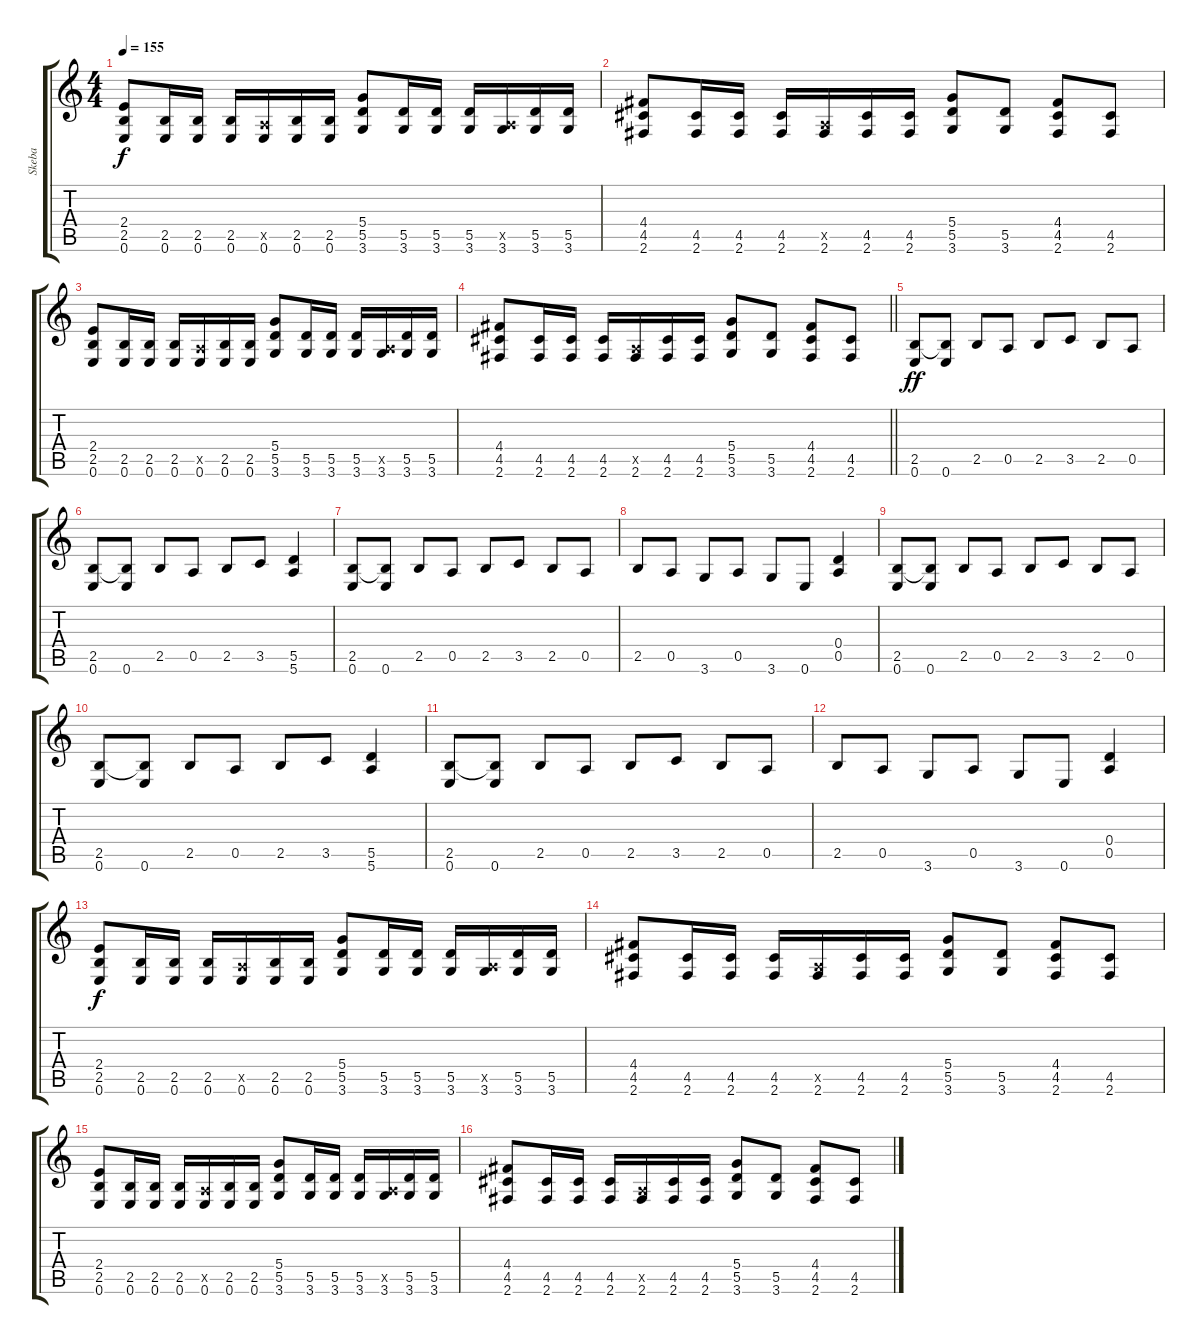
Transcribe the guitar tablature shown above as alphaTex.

\track ("Skeba" "Skeba") {instrument overdrivenguitar}
\staff {score tabs}
\tuning (E4 B3 G3 D3 A2 E2) {hide}
\ts (4 4)
\tempo 155
\clef g2
\ks c
(2.4 2.5 0.6).8{dy f} (2.5 0.6).16 (2.5 0.6).16 (2.5 0.6).16 (0.5{x} 0.6).16 (2.5 0.6).16 (2.5 0.6).16 (5.4 5.5 3.6).8 (5.5 3.6).16 (5.5 3.6).16 (5.5 3.6).16 (0.5{x} 3.6).16 (5.5 3.6).16 (5.5 3.6).16 |
(4.4 4.5 2.6).8 (4.5 2.6).16 (4.5 2.6).16 (4.5 2.6).16 (0.5{x} 2.6).16 (4.5 2.6).16 (4.5 2.6).16 (5.4 5.5 3.6).8 (5.5 3.6).8 (4.4 4.5 2.6).8 (4.5 2.6).8 |
(2.4 2.5 0.6).8 (2.5 0.6).16 (2.5 0.6).16 (2.5 0.6).16 (0.5{x} 0.6).16 (2.5 0.6).16 (2.5 0.6).16 (5.4 5.5 3.6).8 (5.5 3.6).16 (5.5 3.6).16 (5.5 3.6).16 (0.5{x} 3.6).16 (5.5 3.6).16 (5.5 3.6).16 |
\barLineRight lightlight
(4.4 4.5 2.6).8 (4.5 2.6).16 (4.5 2.6).16 (4.5 2.6).16 (0.5{x} 2.6).16 (4.5 2.6).16 (4.5 2.6).16 (5.4 5.5 3.6).8 (5.5 3.6).8 (4.4 4.5 2.6).8 (4.5 2.6).8 |
(2.5 0.6).8{dy ff} (2.5{t} 0.6).8 2.5.8 0.5.8 2.5.8 3.5.8 2.5.8 0.5.8 |
(2.5 0.6).8 (2.5{t} 0.6).8 2.5.8 0.5.8 2.5.8 3.5.8 (5.5 5.6).4 |
(2.5 0.6).8 (2.5{t} 0.6).8 2.5.8 0.5.8 2.5.8 3.5.8 2.5.8 0.5.8 |
2.5.8 0.5.8 3.6.8 0.5.8 3.6.8 0.6.8 (0.4 0.5).4 |
(2.5 0.6).8 (2.5{t} 0.6).8 2.5.8 0.5.8 2.5.8 3.5.8 2.5.8 0.5.8 |
(2.5 0.6).8 (2.5{t} 0.6).8 2.5.8 0.5.8 2.5.8 3.5.8 (5.5 5.6).4 |
(2.5 0.6).8 (2.5{t} 0.6).8 2.5.8 0.5.8 2.5.8 3.5.8 2.5.8 0.5.8 |
2.5.8 0.5.8 3.6.8 0.5.8 3.6.8 0.6.8 (0.4 0.5).4 |
(2.4 2.5 0.6).8{dy f} (2.5 0.6).16 (2.5 0.6).16 (2.5 0.6).16 (0.5{x} 0.6).16 (2.5 0.6).16 (2.5 0.6).16 (5.4 5.5 3.6).8 (5.5 3.6).16 (5.5 3.6).16 (5.5 3.6).16 (0.5{x} 3.6).16 (5.5 3.6).16 (5.5 3.6).16 |
(4.4 4.5 2.6).8 (4.5 2.6).16 (4.5 2.6).16 (4.5 2.6).16 (0.5{x} 2.6).16 (4.5 2.6).16 (4.5 2.6).16 (5.4 5.5 3.6).8 (5.5 3.6).8 (4.4 4.5 2.6).8 (4.5 2.6).8 |
(2.4 2.5 0.6).8 (2.5 0.6).16 (2.5 0.6).16 (2.5 0.6).16 (0.5{x} 0.6).16 (2.5 0.6).16 (2.5 0.6).16 (5.4 5.5 3.6).8 (5.5 3.6).16 (5.5 3.6).16 (5.5 3.6).16 (0.5{x} 3.6).16 (5.5 3.6).16 (5.5 3.6).16 |
(4.4 4.5 2.6).8 (4.5 2.6).16 (4.5 2.6).16 (4.5 2.6).16 (0.5{x} 2.6).16 (4.5 2.6).16 (4.5 2.6).16 (5.4 5.5 3.6).8 (5.5 3.6).8 (4.4 4.5 2.6).8 (4.5 2.6).8
